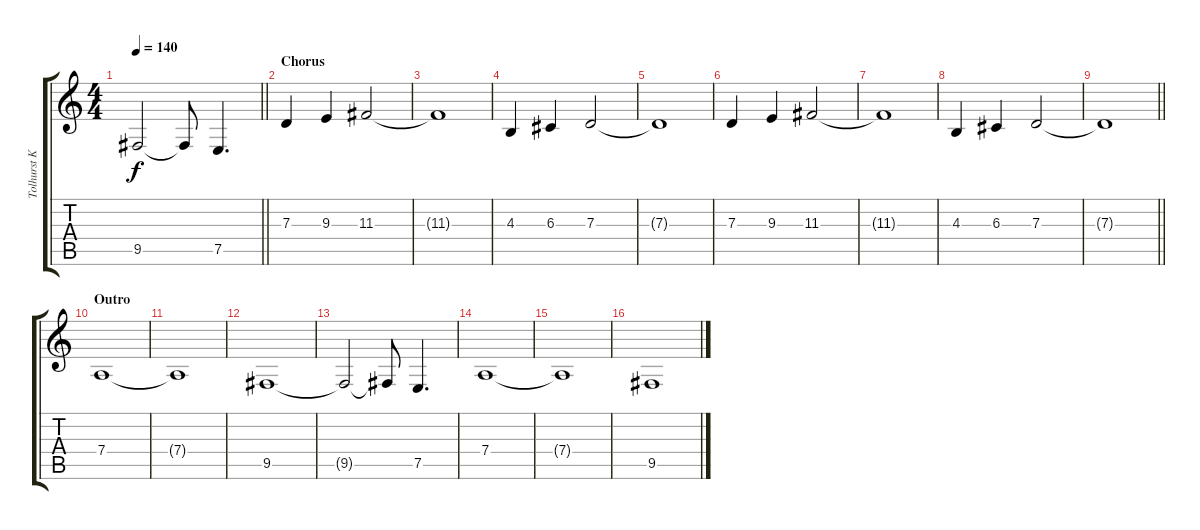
\track ("Tolhurst Keyboard" "Tolhurst K") {instrument synthstrings2}
\staff {score tabs}
\tuning (E4 B3 G3 D3 A2 E2) {hide}
\ts (4 4)
\tempo 140
\clef g2
\barLineRight lightlight
\ks c
9.5{t}.2{dy f} 9.5{t}.8 7.5.4{d} |
\section ("" "Chorus")
7.3.4 9.3.4 11.3.2 |
11.3{t}.1 |
4.3.4 6.3.4 7.3.2 |
7.3{t}.1 |
7.3.4 9.3.4 11.3.2 |
11.3{t}.1 |
4.3.4 6.3.4 7.3.2 |
\barLineRight lightlight
7.3{t}.1 |
\section ("" "Outro")
7.4.1 |
7.4{t}.1 |
9.5.1 |
9.5{t}.2 9.5{t}.8 7.5.4{d} |
7.4.1 |
7.4{t}.1 |
9.5.1
